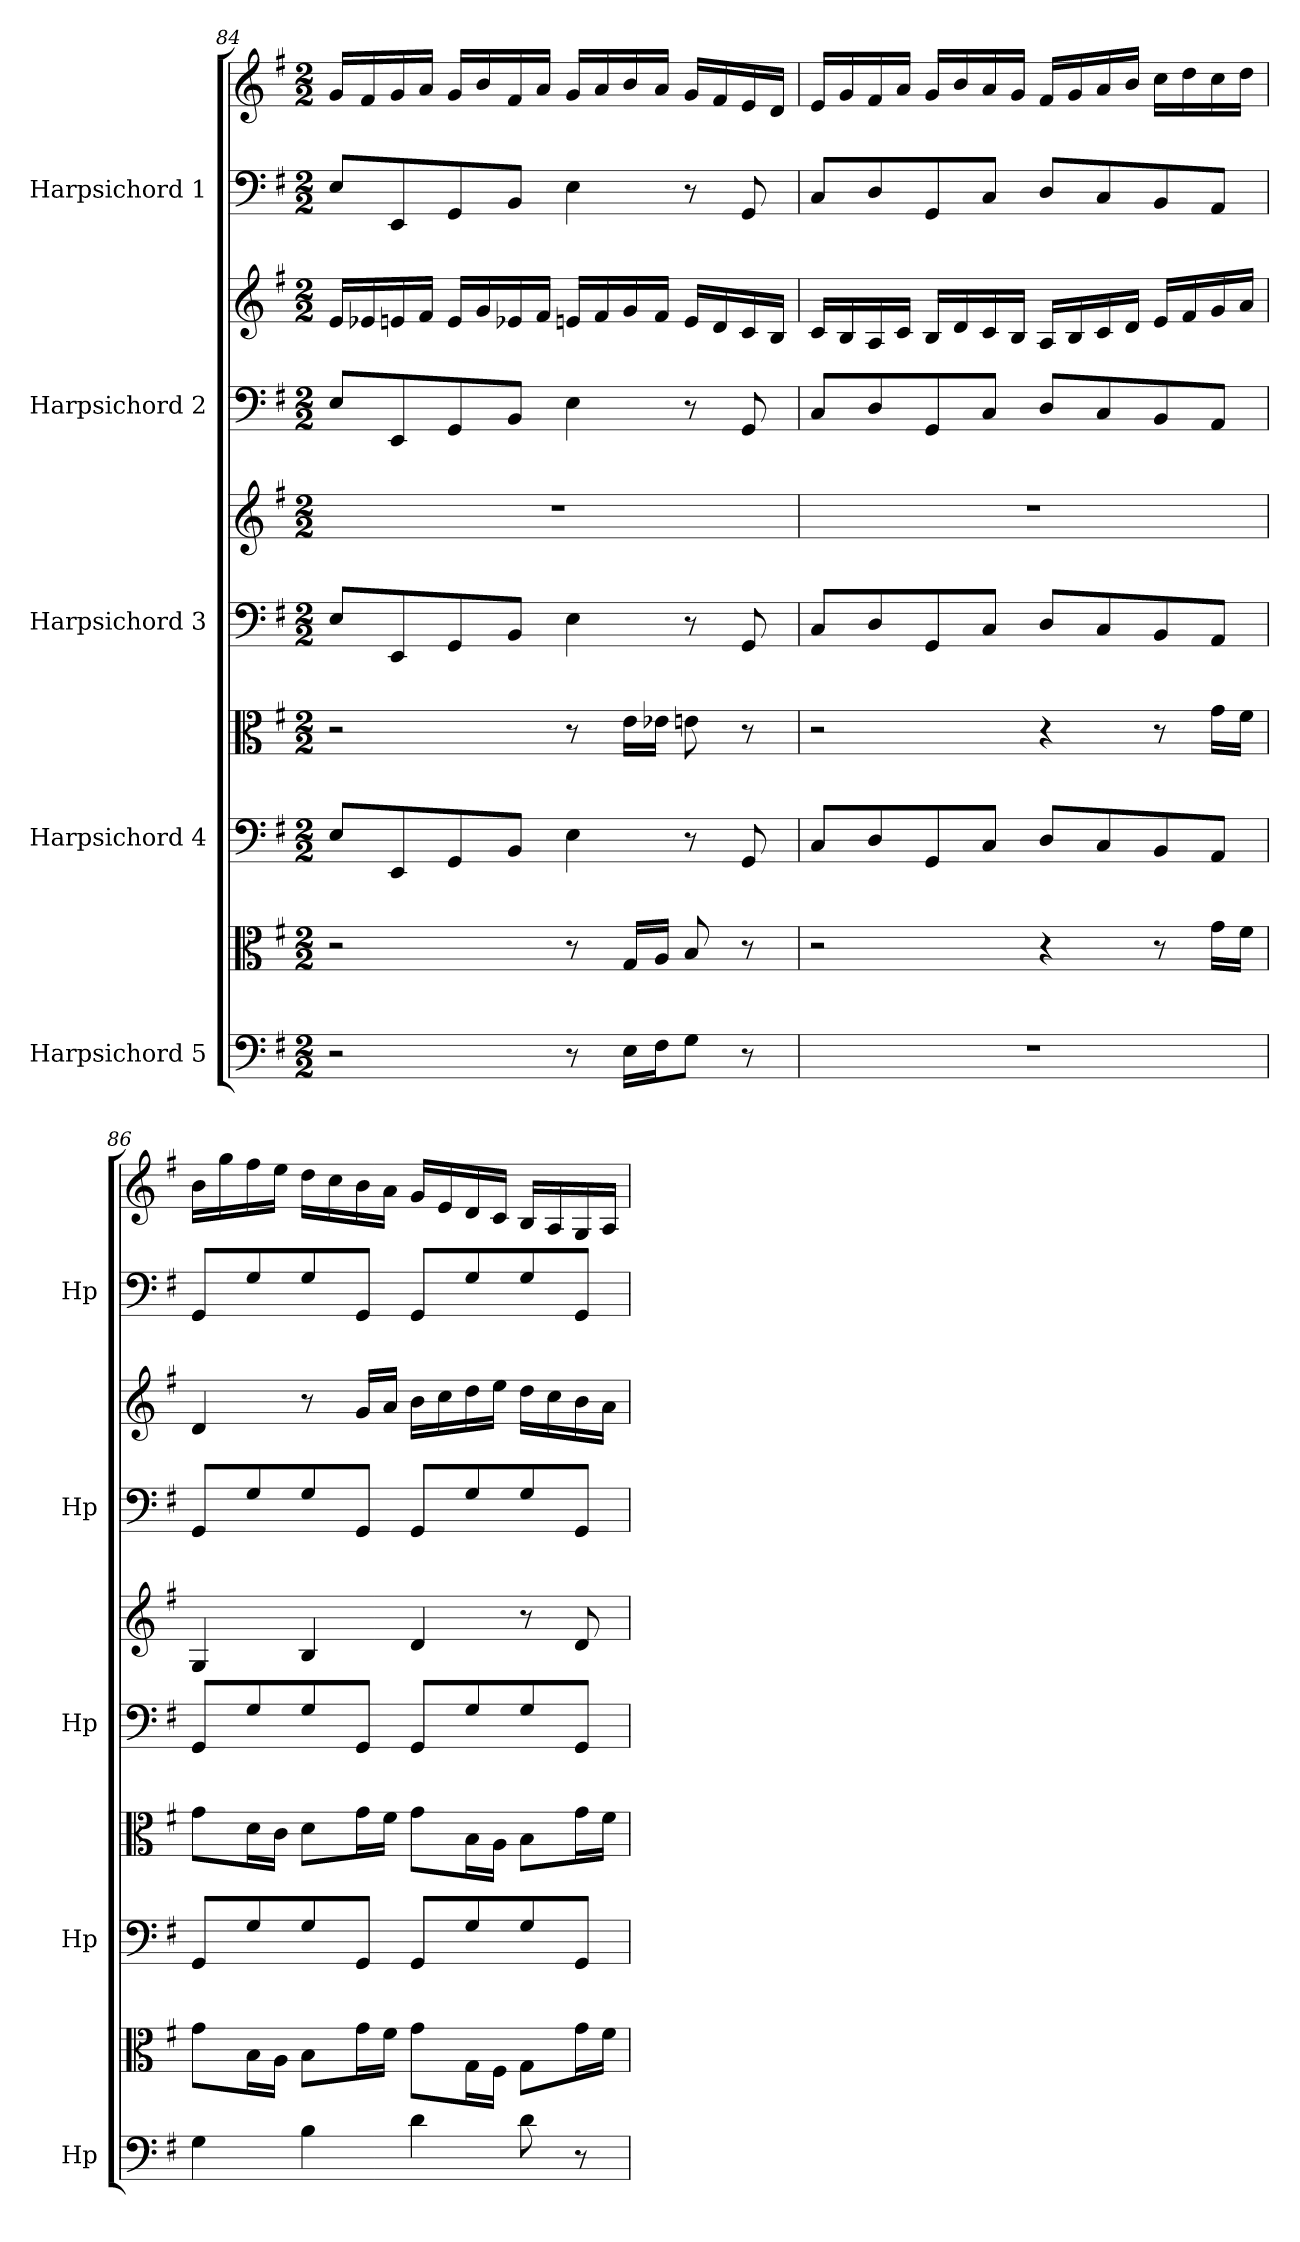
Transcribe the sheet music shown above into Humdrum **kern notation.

**kern	**kern	**kern	**kern	**kern	**kern	**kern	**kern	**kern	**kern
*part5	*part5	*part4	*part4	*part3	*part3	*part2	*part2	*part1	*part1
*staff10	*staff9	*staff8	*staff7	*staff6	*staff5	*staff4	*staff3	*staff2	*staff1
*I"Harpsichord 5	*	*I"Harpsichord 4	*	*I"Harpsichord 3	*	*I"Harpsichord 2	*	*I"Harpsichord 1	*
*I'Hp	*	*I'Hp	*	*I'Hp	*	*I'Hp	*	*I'Hp	*
*clefF4	*clefC3	*clefF4	*clefC3	*clefF4	*clefG2	*clefF4	*clefG2	*clefF4	*clefG2
*k[f#]	*k[f#]	*k[f#]	*k[f#]	*k[f#]	*k[f#]	*k[f#]	*k[f#]	*k[f#]	*k[f#]
*M2/2	*M2/2	*M2/2	*M2/2	*M2/2	*M2/2	*M2/2	*M2/2	*M2/2	*M2/2
=84	=84	=84	=84	=84	=84	=84	=84	=84	=84
2r	2r	8E/L	2r	8E/L	1r	8E/L	16e/LL	8E/L	16g/LL
.	.	.	.	.	.	.	16e-X/	.	16f#/
.	.	8EE/	.	8EE/	.	8EE/	16en/	8EE/	16g/
.	.	.	.	.	.	.	16f#/JJ	.	16a/JJ
.	.	8GG/	.	8GG/	.	8GG/	16e/LL	8GG/	16g/LL
.	.	.	.	.	.	.	16g/	.	16b/
.	.	8BB/J	.	8BB/J	.	8BB/J	16e-X/	8BB/J	16f#/
.	.	.	.	.	.	.	16f#/JJ	.	16a/JJ
8r	8r	4E\	8r	4E\	.	4E\	16en/LL	4E\	16g/LL
.	.	.	.	.	.	.	16f#/	.	16a/
16E\LL	16G/LL	.	16e\LL	.	.	.	16g/	.	16b/
16F#\J	16A/JJ	.	16e-X\JJ	.	.	.	16f#/JJ	.	16a/JJ
8G\J	8B/	8r	8en\	8r	.	8r	16e/LL	8r	16g/LL
.	.	.	.	.	.	.	16d/	.	16f#/
8r	8r	8GG/	8r	8GG/	.	8GG/	16c/	8GG/	16e/
.	.	.	.	.	.	.	16B/JJ	.	16d/JJ
!!LO:PB:g=z
=85	=85	=85	=85	=85	=85	=85	=85	=85	=85
1r	2r	8C/L	2r	8C/L	1r	8C/L	16c/LL	8C/L	16e/LL
.	.	.	.	.	.	.	16B/	.	16g/
.	.	8D/	.	8D/	.	8D/	16A/	8D/	16f#/
.	.	.	.	.	.	.	16c/JJ	.	16a/JJ
.	.	8GG/	.	8GG/	.	8GG/	16B/LL	8GG/	16g/LL
.	.	.	.	.	.	.	16d/	.	16b/
.	.	8C/J	.	8C/J	.	8C/J	16c/	8C/J	16a/
.	.	.	.	.	.	.	16B/JJ	.	16g/JJ
.	4r	8D/L	4r	8D/L	.	8D/L	16A/LL	8D/L	16f#/LL
.	.	.	.	.	.	.	16B/	.	16g/
.	.	8C/	.	8C/	.	8C/	16c/	8C/	16a/
.	.	.	.	.	.	.	16d/JJ	.	16b/JJ
.	8r	8BB/	8r	8BB/	.	8BB/	16e/LL	8BB/	16cc\LL
.	.	.	.	.	.	.	16f#/	.	16dd\
.	16g\LL	8AA/J	16g\LL	8AA/J	.	8AA/J	16g/	8AA/J	16cc\
.	16f#\JJ	.	16f#\JJ	.	.	.	16a/JJ	.	16dd\JJ
=86	=86	=86	=86	=86	=86	=86	=86	=86	=86
4G\	8g\L	8GG/L	8g\L	8GG/L	4G/	8GG/L	4d/	8GG/L	16b\LL
.	.	.	.	.	.	.	.	.	16gg\
.	16B\L	8G/	16d\L	8G/	.	8G/	.	8G/	16ff#\
.	16A\JJ	.	16c\JJ	.	.	.	.	.	16ee\JJ
4B\	8B\L	8G/	8d\L	8G/	4B/	8G/	8r	8G/	16dd\LL
.	.	.	.	.	.	.	.	.	16cc\
.	16g\L	8GG/J	16g\L	8GG/J	.	8GG/J	16g/LL	8GG/J	16b\
.	16f#\JJ	.	16f#\JJ	.	.	.	16a/JJ	.	16a\JJ
4d\	8g\L	8GG/L	8g\L	8GG/L	4d/	8GG/L	16b\LL	8GG/L	16g/LL
.	.	.	.	.	.	.	16cc\	.	16e/
.	16G\L	8G/	16B\L	8G/	.	8G/	16dd\	8G/	16d/
.	16F#\JJ	.	16A\JJ	.	.	.	16ee\JJ	.	16c/JJ
8d\	8G\L	8G/	8B\L	8G/	8r	8G/	16dd\LL	8G/	16B/LL
.	.	.	.	.	.	.	16cc\	.	16A/
8r	16g\L	8GG/J	16g\L	8GG/J	8d/	8GG/J	16b\	8GG/J	16G/
.	16f#\JJ	.	16f#\JJ	.	.	.	16a\JJ	.	16A/JJ
=	=	=	=	=	=	=	=	=	=
*-	*-	*-	*-	*-	*-	*-	*-	*-	*-
